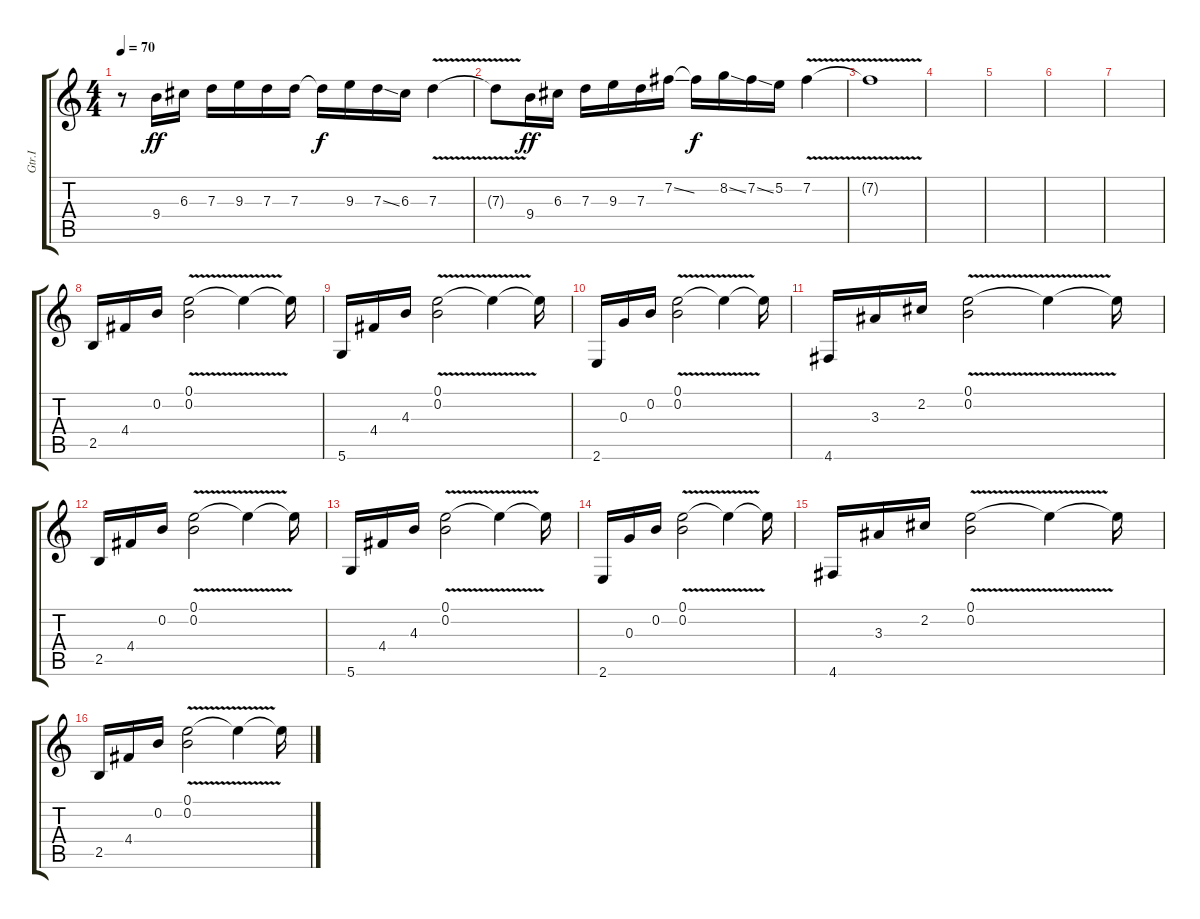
\track ("Gtr.I" "Gtr.I") {instrument electricguitarjazz}
\staff {score tabs}
\tuning (E4 B3 G3 D3 A2 D2) {hide}
\ts (4 4)
\tempo 70
\clef g2
\ks c
r.8{dy f} 9.4.16{dy ff} 6.3.16 7.3.16 9.3.16 7.3.16 7.3.16 7.3{t}.16{dy f} 9.3.16 7.3{ss}.16 6.3.16 7.3{v}.4 |
7.3{t}.8 9.4.16{dy ff} 6.3.16 7.3.16 9.3.16 7.3.16 7.2{ss}.16 7.2{t}.16{dy f} 8.2{ss}.16 7.2{ss}.16 5.2.16 7.2{v}.4 |
7.2{t}.1 |
|
|
|
|
2.5.16{instrument electricguitarjazz} 4.4.16 0.2.16 (0.1{v} 0.2).2 0.1{t}.4 0.1{t}.16 |
5.6.16 4.4.16 4.3.16 (0.1{v} 0.2).2 0.1{t}.4 0.1{t}.16 |
2.6.16 0.3.16 0.2.16 (0.1{v} 0.2).2 0.1{t}.4 0.1{t}.16 |
4.6.16 3.3.16 2.2.16 (0.1{v} 0.2).2 0.1{t}.4 0.1{t}.16 |
2.5.16{instrument electricguitarjazz} 4.4.16 0.2.16 (0.1{v} 0.2).2 0.1{t}.4 0.1{t}.16 |
5.6.16 4.4.16 4.3.16 (0.1{v} 0.2).2 0.1{t}.4 0.1{t}.16 |
2.6.16 0.3.16 0.2.16 (0.1{v} 0.2).2 0.1{t}.4 0.1{t}.16 |
4.6.16 3.3.16 2.2.16 (0.1{v} 0.2).2 0.1{t}.4 0.1{t}.16 |
2.5.16 4.4.16 0.2.16 (0.1{v} 0.2).2 0.1{t}.4 0.1{t}.16
